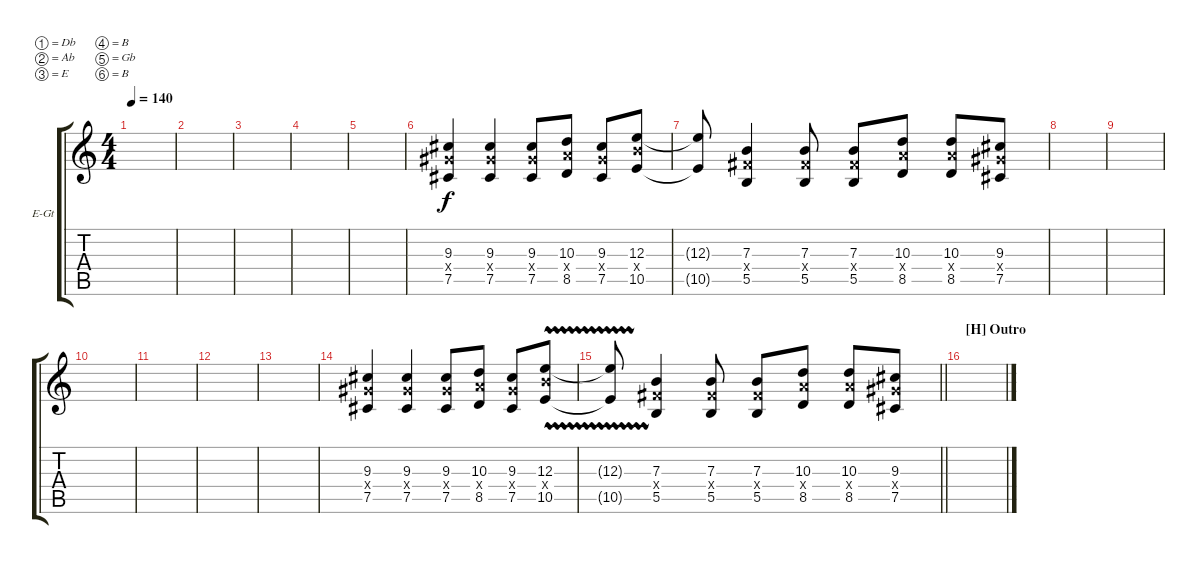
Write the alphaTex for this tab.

\bracketExtendMode groupsimilarinstruments
\firstSystemTrackNameOrientation horizontal
\otherSystemsTrackNameOrientation horizontal
\track ("Fills 01" "E-Gt") {instrument overdrivenguitar}
\staff {score tabs}
\tuning (Db4 Ab3 E3 B2 Gb2 B1)
\ts (4 4)
\tempo 140
\clef g2
\ks c
|
|
|
|
|
(9.3 9.4{x} 7.5).4 (9.3 9.4{x} 7.5).4 (9.3 9.4{x} 7.5).8 (10.3 10.4{x} 8.5).8 (9.3 9.4{x} 7.5).8 (12.3 12.4{x} 10.5).8 |
(12.3{t} 10.5{t}).8 (7.3 7.4{x} 5.5).4 (7.3 7.4{x} 5.5).8 (7.3 7.4{x} 5.5).8 (10.3 10.4{x} 8.5).8 (10.3 8.5 10.4{x}).8 (9.3 7.5 9.4{x}).8 |
|
|
|
|
|
|
(9.3 9.4{x} 7.5).4 (9.3 9.4{x} 7.5).4 (9.3 9.4{x} 7.5).8 (10.3 10.4{x} 8.5).8 (9.3 9.4{x} 7.5).8 (12.3{vw} 12.4{x} 10.5{vw}).8 |
\barLineRight lightlight
(12.3{vw t} 10.5{vw t}).8 (7.3 7.4{x} 5.5).4 (7.3 7.4{x} 5.5).8 (7.3 7.4{x} 5.5).8 (10.3 10.4{x} 8.5).8 (10.3 8.5 10.4{x}).8 (9.3 7.5 9.4{x}).8 |
\section ("H" "Outro")
